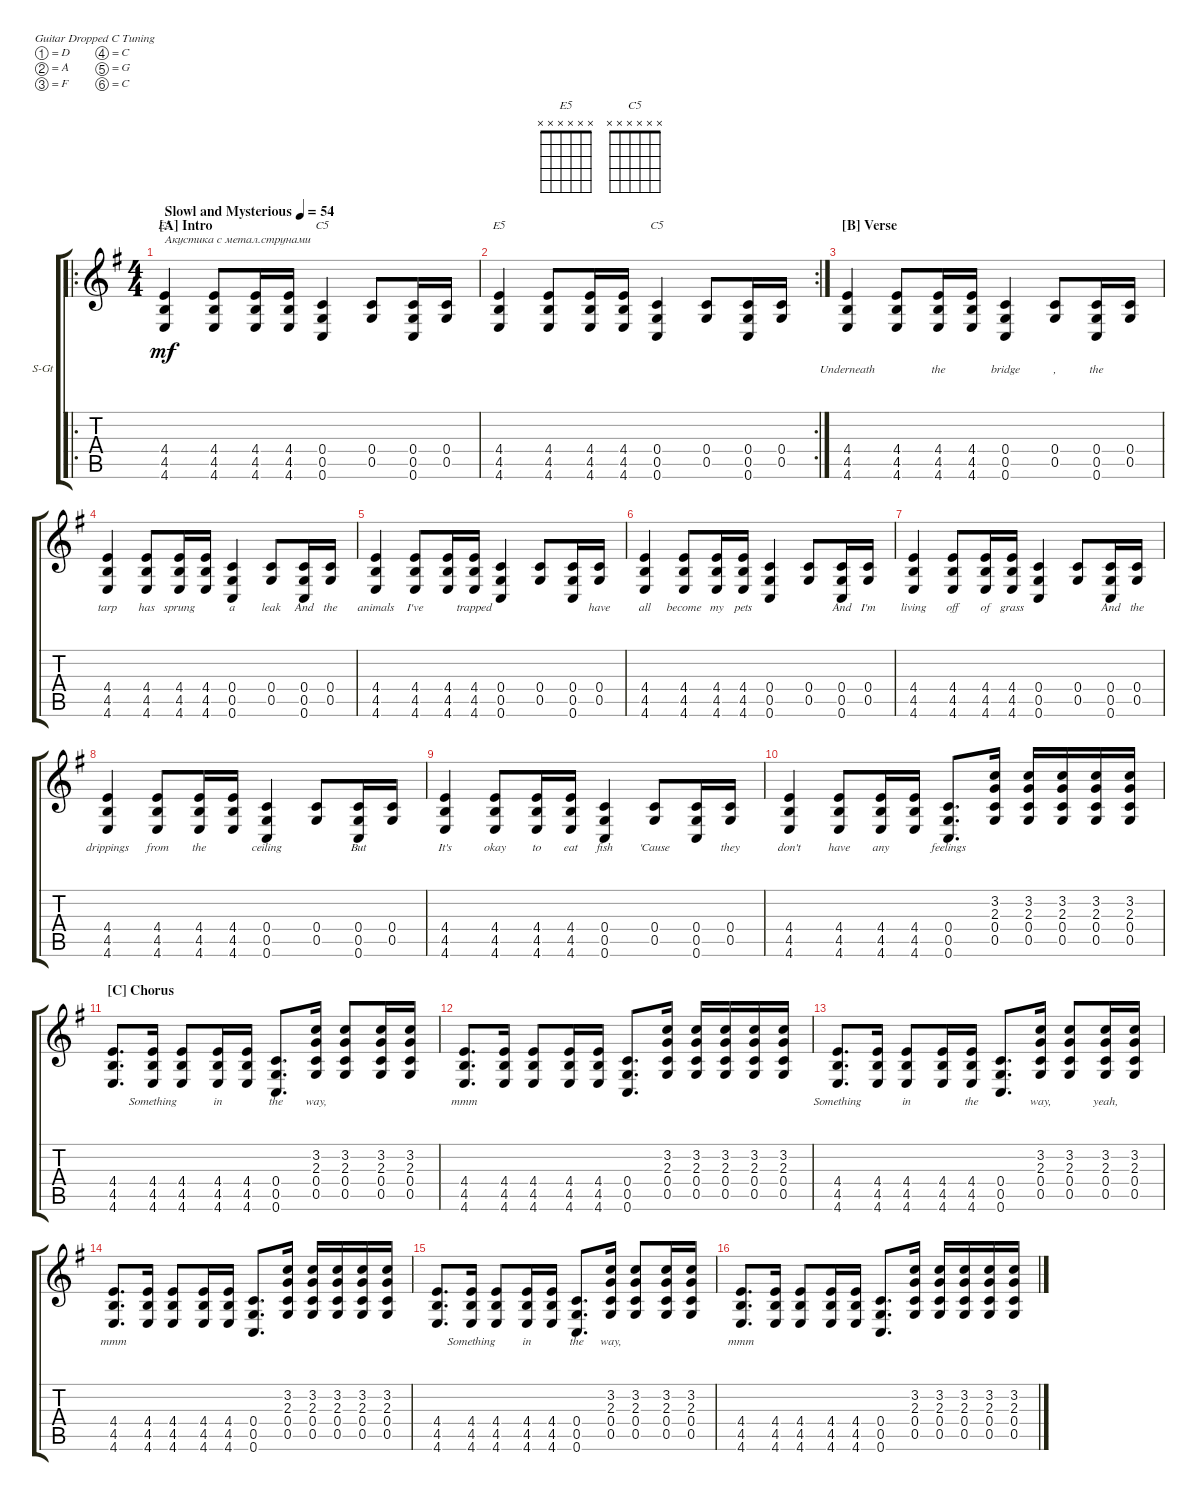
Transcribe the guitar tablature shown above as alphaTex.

\bracketExtendMode groupsimilarinstruments
\firstSystemTrackNameOrientation horizontal
\otherSystemsTrackNameOrientation horizontal
\track ("Acoustic Guitar" "S-Gt") {instrument acousticguitarsteel}
\staff {score tabs}
\tuning (D4 A3 F3 C3 G2 C2)
\chord ("E5" x x x x x x)
\chord ("C5" x x x x x x)
\ro
\ts (4 4)
\section ("A" "Intro")
\tempo (54 "Slowl and Mysterious")
\clef g2
\scale
1.08575
\ks g
(4.4 4.5 4.6).4{ch "E5" txt "Акустика с метал.струнами" dy mf instrument acousticguitarsteel} (4.4 4.5 4.6).8 (4.4 4.5 4.6).16 (4.4 4.5 4.6).16 (0.4 0.5 0.6).4{ch "C5"} (0.4 0.5).8 (0.4 0.5 0.6).16 (0.4 0.5).16 |
\rc 2
\scale
0.91425 (4.4 4.5 4.6).4{ch "E5"} (4.4 4.5 4.6).8 (4.4 4.5 4.6).16 (4.4 4.5 4.6).16 (0.4 0.5 0.6).4{ch "C5"} (0.4 0.5).8 (0.4 0.5 0.6).16 (0.4 0.5).16 |
\section ("B" "Verse")
\scale
1.05549 (4.4 4.5 4.6).4{lyrics (0 "Underneath") lyrics (1 "") lyrics (2 "") lyrics (3 "") lyrics (4 "")} (4.4 4.5 4.6).8{lyrics (0 "") lyrics (1 "") lyrics (2 "") lyrics (3 "") lyrics (4 "")} (4.4 4.5 4.6).16{lyrics (0 "the") lyrics (1 "") lyrics (2 "") lyrics (3 "") lyrics (4 "")} (4.4 4.5 4.6).16{lyrics (0 "") lyrics (1 "") lyrics (2 "") lyrics (3 "") lyrics (4 "")} (0.4 0.5 0.6).4{lyrics (0 "bridge") lyrics (1 "") lyrics (2 "") lyrics (3 "") lyrics (4 "")} (0.4 0.5).8{lyrics (0 ",") lyrics (1 "") lyrics (2 "") lyrics (3 "") lyrics (4 "")} (0.4 0.5 0.6).16{lyrics (0 "the") lyrics (1 "") lyrics (2 "") lyrics (3 "") lyrics (4 "")} (0.4 0.5).16{lyrics (0 "") lyrics (1 "") lyrics (2 "") lyrics (3 "") lyrics (4 "")} |
\scale
0.944515 (4.4 4.5 4.6).4{lyrics (0 "tarp") lyrics (1 "") lyrics (2 "") lyrics (3 "") lyrics (4 "")} (4.4 4.5 4.6).8{lyrics (0 "has") lyrics (1 "") lyrics (2 "") lyrics (3 "") lyrics (4 "")} (4.4 4.5 4.6).16{lyrics (0 "sprung") lyrics (1 "") lyrics (2 "") lyrics (3 "") lyrics (4 "")} (4.4 4.5 4.6).16{lyrics (0 "") lyrics (1 "") lyrics (2 "") lyrics (3 "") lyrics (4 "")} (0.4 0.5 0.6).4{lyrics (0 "a") lyrics (1 "") lyrics (2 "") lyrics (3 "") lyrics (4 "")} (0.4 0.5).8{lyrics (0 "leak") lyrics (1 "") lyrics (2 "") lyrics (3 "") lyrics (4 "")} (0.4 0.5 0.6).16{lyrics (0 "And") lyrics (1 "") lyrics (2 "") lyrics (3 "") lyrics (4 "")} (0.4 0.5).16{lyrics (0 "the") lyrics (1 "") lyrics (2 "") lyrics (3 "") lyrics (4 "")} |
\scale
1.05549 (4.4 4.5 4.6).4{lyrics (0 "animals") lyrics (1 "") lyrics (2 "") lyrics (3 "") lyrics (4 "")} (4.4 4.5 4.6).8{lyrics (0 "I've") lyrics (1 "") lyrics (2 "") lyrics (3 "") lyrics (4 "")} (4.4 4.5 4.6).16{lyrics (0 "") lyrics (1 "") lyrics (2 "") lyrics (3 "") lyrics (4 "")} (4.4 4.5 4.6).16{lyrics (0 "trapped") lyrics (1 "") lyrics (2 "") lyrics (3 "") lyrics (4 "")} (0.4 0.5 0.6).4{lyrics (0 "") lyrics (1 "") lyrics (2 "") lyrics (3 "") lyrics (4 "")} (0.4 0.5).8{lyrics (0 "") lyrics (1 "") lyrics (2 "") lyrics (3 "") lyrics (4 "")} (0.4 0.5 0.6).16{lyrics (0 "") lyrics (1 "") lyrics (2 "") lyrics (3 "") lyrics (4 "")} (0.4 0.5).16{lyrics (0 "have") lyrics (1 "") lyrics (2 "") lyrics (3 "") lyrics (4 "")} |
\scale
0.944515 (4.4 4.5 4.6).4{lyrics (0 "all") lyrics (1 "") lyrics (2 "") lyrics (3 "") lyrics (4 "")} (4.4 4.5 4.6).8{lyrics (0 "become") lyrics (1 "") lyrics (2 "") lyrics (3 "") lyrics (4 "")} (4.4 4.5 4.6).16{lyrics (0 "my") lyrics (1 "") lyrics (2 "") lyrics (3 "") lyrics (4 "")} (4.4 4.5 4.6).16{lyrics (0 "pets") lyrics (1 "") lyrics (2 "") lyrics (3 "") lyrics (4 "")} (0.4 0.5 0.6).4{lyrics (0 "") lyrics (1 "") lyrics (2 "") lyrics (3 "") lyrics (4 "")} (0.4 0.5).8{lyrics (0 "") lyrics (1 "") lyrics (2 "") lyrics (3 "") lyrics (4 "")} (0.4 0.5 0.6).16{lyrics (0 "And") lyrics (1 "") lyrics (2 "") lyrics (3 "") lyrics (4 "")} (0.4 0.5).16{lyrics (0 "I'm") lyrics (1 "") lyrics (2 "") lyrics (3 "") lyrics (4 "")} |
\scale
1.05549 (4.4 4.5 4.6).4{lyrics (0 "living") lyrics (1 "") lyrics (2 "") lyrics (3 "") lyrics (4 "")} (4.4 4.5 4.6).8{lyrics (0 "off") lyrics (1 "") lyrics (2 "") lyrics (3 "") lyrics (4 "")} (4.4 4.5 4.6).16{lyrics (0 "of") lyrics (1 "") lyrics (2 "") lyrics (3 "") lyrics (4 "")} (4.4 4.5 4.6).16{lyrics (0 "grass") lyrics (1 "") lyrics (2 "") lyrics (3 "") lyrics (4 "")} (0.4 0.5 0.6).4{lyrics (0 "") lyrics (1 "") lyrics (2 "") lyrics (3 "") lyrics (4 "")} (0.4 0.5).8{lyrics (0 "") lyrics (1 "") lyrics (2 "") lyrics (3 "") lyrics (4 "")} (0.4 0.5 0.6).16{lyrics (0 "And") lyrics (1 "") lyrics (2 "") lyrics (3 "") lyrics (4 "")} (0.4 0.5).16{lyrics (0 "the") lyrics (1 "") lyrics (2 "") lyrics (3 "") lyrics (4 "")} |
\scale
0.944515 (4.4 4.5 4.6).4{lyrics (0 "drippings") lyrics (1 "") lyrics (2 "") lyrics (3 "") lyrics (4 "")} (4.4 4.5 4.6).8{lyrics (0 "from") lyrics (1 "") lyrics (2 "") lyrics (3 "") lyrics (4 "")} (4.4 4.5 4.6).16{lyrics (0 "the") lyrics (1 "") lyrics (2 "") lyrics (3 "") lyrics (4 "")} (4.4 4.5 4.6).16{lyrics (0 "") lyrics (1 "") lyrics (2 "") lyrics (3 "") lyrics (4 "")} (0.4 0.5 0.6).4{lyrics (0 "ceiling") lyrics (1 "") lyrics (2 "") lyrics (3 "") lyrics (4 "")} (0.4 0.5).8{lyrics (0 "") lyrics (1 "") lyrics (2 "") lyrics (3 "") lyrics (4 "")} (0.4 0.5 0.6).16{lyrics (0 "But") lyrics (1 "") lyrics (2 "") lyrics (3 "") lyrics (4 "")} (0.4 0.5).16{lyrics (0 "") lyrics (1 "") lyrics (2 "") lyrics (3 "") lyrics (4 "")} |
\scale
1.05549 (4.4 4.5 4.6).4{lyrics (0 "It's") lyrics (1 "") lyrics (2 "") lyrics (3 "") lyrics (4 "")} (4.4 4.5 4.6).8{lyrics (0 "okay") lyrics (1 "") lyrics (2 "") lyrics (3 "") lyrics (4 "")} (4.4 4.5 4.6).16{lyrics (0 "to") lyrics (1 "") lyrics (2 "") lyrics (3 "") lyrics (4 "")} (4.4 4.5 4.6).16{lyrics (0 "eat") lyrics (1 "") lyrics (2 "") lyrics (3 "") lyrics (4 "")} (0.4 0.5 0.6).4{lyrics (0 "fish") lyrics (1 "") lyrics (2 "") lyrics (3 "") lyrics (4 "")} (0.4 0.5).8{lyrics (0 "'Cause") lyrics (1 "") lyrics (2 "") lyrics (3 "") lyrics (4 "")} (0.4 0.5 0.6).16{lyrics (0 "") lyrics (1 "") lyrics (2 "") lyrics (3 "") lyrics (4 "")} (0.4 0.5).16{lyrics (0 "they") lyrics (1 "") lyrics (2 "") lyrics (3 "") lyrics (4 "")} |
\scale
0.944515 (4.4 4.5 4.6).4{lyrics (0 "don't") lyrics (1 "") lyrics (2 "") lyrics (3 "") lyrics (4 "")} (4.4 4.5 4.6).8{lyrics (0 "have") lyrics (1 "") lyrics (2 "") lyrics (3 "") lyrics (4 "")} (4.4 4.5 4.6).16{lyrics (0 "any") lyrics (1 "") lyrics (2 "") lyrics (3 "") lyrics (4 "")} (4.4 4.5 4.6).16{lyrics (0 "") lyrics (1 "") lyrics (2 "") lyrics (3 "") lyrics (4 "")} (0.4 0.5 0.6).8{d lyrics (0 "feelings") lyrics (1 "") lyrics (2 "") lyrics (3 "") lyrics (4 "")} (3.2 2.3 0.4 0.5).16{lyrics (0 "") lyrics (1 "") lyrics (2 "") lyrics (3 "") lyrics (4 "")} (3.2 2.3 0.4 0.5).16{lyrics (0 "") lyrics (1 "") lyrics (2 "") lyrics (3 "") lyrics (4 "")} (3.2 2.3 0.4 0.5).16{lyrics (0 "") lyrics (1 "") lyrics (2 "") lyrics (3 "") lyrics (4 "")} (3.2 2.3 0.4 0.5).16{lyrics (0 "") lyrics (1 "") lyrics (2 "") lyrics (3 "") lyrics (4 "")} (3.2 2.3 0.4 0.5).16{lyrics (0 "") lyrics (1 "") lyrics (2 "") lyrics (3 "") lyrics (4 "")} |
\section ("C" "Chorus")
\scale
1.05549 (4.4 4.5 4.6).8{d lyrics (0 "") lyrics (1 "") lyrics (2 "") lyrics (3 "") lyrics (4 "")} (4.4 4.5 4.6).16{lyrics (0 "Something") lyrics (1 "") lyrics (2 "") lyrics (3 "") lyrics (4 "")} (4.4 4.5 4.6).8{lyrics (0 "") lyrics (1 "") lyrics (2 "") lyrics (3 "") lyrics (4 "")} (4.4 4.5 4.6).16{lyrics (0 "in") lyrics (1 "") lyrics (2 "") lyrics (3 "") lyrics (4 "")} (4.4 4.5 4.6).16{lyrics (0 "") lyrics (1 "") lyrics (2 "") lyrics (3 "") lyrics (4 "")} (0.4 0.5 0.6).8{d lyrics (0 "the") lyrics (1 "") lyrics (2 "") lyrics (3 "") lyrics (4 "")} (3.2 2.3 0.4 0.5).16{lyrics (0 "way,") lyrics (1 "") lyrics (2 "") lyrics (3 "") lyrics (4 "")} (3.2 2.3 0.4 0.5).8{lyrics (0 "") lyrics (1 "") lyrics (2 "") lyrics (3 "") lyrics (4 "")} (3.2 2.3 0.4 0.5).16{lyrics (0 "") lyrics (1 "") lyrics (2 "") lyrics (3 "") lyrics (4 "")} (3.2 2.3 0.4 0.5).16{lyrics (0 "") lyrics (1 "") lyrics (2 "") lyrics (3 "") lyrics (4 "")} |
\scale
0.944515 (4.4 4.5 4.6).8{d lyrics (0 "mmm") lyrics (1 "") lyrics (2 "") lyrics (3 "") lyrics (4 "")} (4.4 4.5 4.6).16{lyrics (0 "") lyrics (1 "") lyrics (2 "") lyrics (3 "") lyrics (4 "")} (4.4 4.5 4.6).8{lyrics (0 "") lyrics (1 "") lyrics (2 "") lyrics (3 "") lyrics (4 "")} (4.4 4.5 4.6).16{lyrics (0 "") lyrics (1 "") lyrics (2 "") lyrics (3 "") lyrics (4 "")} (4.4 4.5 4.6).16{lyrics (0 "") lyrics (1 "") lyrics (2 "") lyrics (3 "") lyrics (4 "")} (0.4 0.5 0.6).8{d lyrics (0 "") lyrics (1 "") lyrics (2 "") lyrics (3 "") lyrics (4 "")} (3.2 2.3 0.4 0.5).16{lyrics (0 "") lyrics (1 "") lyrics (2 "") lyrics (3 "") lyrics (4 "")} (3.2 2.3 0.4 0.5).16{lyrics (0 "") lyrics (1 "") lyrics (2 "") lyrics (3 "") lyrics (4 "")} (3.2 2.3 0.4 0.5).16{lyrics (0 "") lyrics (1 "") lyrics (2 "") lyrics (3 "") lyrics (4 "")} (3.2 2.3 0.4 0.5).16{lyrics (0 "") lyrics (1 "") lyrics (2 "") lyrics (3 "") lyrics (4 "")} (3.2 2.3 0.4 0.5).16{lyrics (0 "") lyrics (1 "") lyrics (2 "") lyrics (3 "") lyrics (4 "")} |
\scale
1.05549 (4.4 4.5 4.6).8{d lyrics (0 "Something") lyrics (1 "") lyrics (2 "") lyrics (3 "") lyrics (4 "")} (4.4 4.5 4.6).16{lyrics (0 "") lyrics (1 "") lyrics (2 "") lyrics (3 "") lyrics (4 "")} (4.4 4.5 4.6).8{lyrics (0 "in") lyrics (1 "") lyrics (2 "") lyrics (3 "") lyrics (4 "")} (4.4 4.5 4.6).16{lyrics (0 "") lyrics (1 "") lyrics (2 "") lyrics (3 "") lyrics (4 "")} (4.4 4.5 4.6).16{lyrics (0 "the") lyrics (1 "") lyrics (2 "") lyrics (3 "") lyrics (4 "")} (0.4 0.5 0.6).8{d lyrics (0 "") lyrics (1 "") lyrics (2 "") lyrics (3 "") lyrics (4 "")} (3.2 2.3 0.4 0.5).16{lyrics (0 "way,") lyrics (1 "") lyrics (2 "") lyrics (3 "") lyrics (4 "")} (3.2 2.3 0.4 0.5).8{lyrics (0 "") lyrics (1 "") lyrics (2 "") lyrics (3 "") lyrics (4 "")} (3.2 2.3 0.4 0.5).16{lyrics (0 "yeah,") lyrics (1 "") lyrics (2 "") lyrics (3 "") lyrics (4 "")} (3.2 2.3 0.4 0.5).16{lyrics (0 "") lyrics (1 "") lyrics (2 "") lyrics (3 "") lyrics (4 "")} |
\scale
0.944515 (4.4 4.5 4.6).8{d lyrics (0 "mmm") lyrics (1 "") lyrics (2 "") lyrics (3 "") lyrics (4 "")} (4.4 4.5 4.6).16{lyrics (0 "") lyrics (1 "") lyrics (2 "") lyrics (3 "") lyrics (4 "")} (4.4 4.5 4.6).8{lyrics (0 "") lyrics (1 "") lyrics (2 "") lyrics (3 "") lyrics (4 "")} (4.4 4.5 4.6).16{lyrics (0 "") lyrics (1 "") lyrics (2 "") lyrics (3 "") lyrics (4 "")} (4.4 4.5 4.6).16{lyrics (0 "") lyrics (1 "") lyrics (2 "") lyrics (3 "") lyrics (4 "")} (0.4 0.5 0.6).8{d lyrics (0 "") lyrics (1 "") lyrics (2 "") lyrics (3 "") lyrics (4 "")} (3.2 2.3 0.4 0.5).16{lyrics (0 "") lyrics (1 "") lyrics (2 "") lyrics (3 "") lyrics (4 "")} (3.2 2.3 0.4 0.5).16{lyrics (0 "") lyrics (1 "") lyrics (2 "") lyrics (3 "") lyrics (4 "")} (3.2 2.3 0.4 0.5).16{lyrics (0 "") lyrics (1 "") lyrics (2 "") lyrics (3 "") lyrics (4 "")} (3.2 2.3 0.4 0.5).16{lyrics (0 "") lyrics (1 "") lyrics (2 "") lyrics (3 "") lyrics (4 "")} (3.2 2.3 0.4 0.5).16{lyrics (0 "") lyrics (1 "") lyrics (2 "") lyrics (3 "") lyrics (4 "")} |
\scale
1.05549 (4.4 4.5 4.6).8{d lyrics (0 "") lyrics (1 "") lyrics (2 "") lyrics (3 "") lyrics (4 "")} (4.4 4.5 4.6).16{lyrics (0 "Something") lyrics (1 "") lyrics (2 "") lyrics (3 "") lyrics (4 "")} (4.4 4.5 4.6).8{lyrics (0 "") lyrics (1 "") lyrics (2 "") lyrics (3 "") lyrics (4 "")} (4.4 4.5 4.6).16{lyrics (0 "in") lyrics (1 "") lyrics (2 "") lyrics (3 "") lyrics (4 "")} (4.4 4.5 4.6).16{lyrics (0 "") lyrics (1 "") lyrics (2 "") lyrics (3 "") lyrics (4 "")} (0.4 0.5 0.6).8{d lyrics (0 "the") lyrics (1 "") lyrics (2 "") lyrics (3 "") lyrics (4 "")} (3.2 2.3 0.4 0.5).16{lyrics (0 "way,") lyrics (1 "") lyrics (2 "") lyrics (3 "") lyrics (4 "")} (3.2 2.3 0.4 0.5).8{lyrics (0 "") lyrics (1 "") lyrics (2 "") lyrics (3 "") lyrics (4 "")} (3.2 2.3 0.4 0.5).16{lyrics (0 "") lyrics (1 "") lyrics (2 "") lyrics (3 "") lyrics (4 "")} (3.2 2.3 0.4 0.5).16{lyrics (0 "") lyrics (1 "") lyrics (2 "") lyrics (3 "") lyrics (4 "")} |
\scale
0.944515 (4.4 4.5 4.6).8{d lyrics (0 "mmm") lyrics (1 "") lyrics (2 "") lyrics (3 "") lyrics (4 "")} (4.4 4.5 4.6).16{lyrics (0 "") lyrics (1 "") lyrics (2 "") lyrics (3 "") lyrics (4 "")} (4.4 4.5 4.6).8{lyrics (0 "") lyrics (1 "") lyrics (2 "") lyrics (3 "") lyrics (4 "")} (4.4 4.5 4.6).16{lyrics (0 "") lyrics (1 "") lyrics (2 "") lyrics (3 "") lyrics (4 "")} (4.4 4.5 4.6).16{lyrics (0 "") lyrics (1 "") lyrics (2 "") lyrics (3 "") lyrics (4 "")} (0.4 0.5 0.6).8{d lyrics (0 "") lyrics (1 "") lyrics (2 "") lyrics (3 "") lyrics (4 "")} (3.2 2.3 0.4 0.5).16{lyrics (0 "") lyrics (1 "") lyrics (2 "") lyrics (3 "") lyrics (4 "")} (3.2 2.3 0.4 0.5).16{lyrics (0 "") lyrics (1 "") lyrics (2 "") lyrics (3 "") lyrics (4 "")} (3.2 2.3 0.4 0.5).16{lyrics (0 "") lyrics (1 "") lyrics (2 "") lyrics (3 "") lyrics (4 "")} (3.2 2.3 0.4 0.5).16{lyrics (0 "") lyrics (1 "") lyrics (2 "") lyrics (3 "") lyrics (4 "")} (3.2 2.3 0.4 0.5).16{lyrics (0 "") lyrics (1 "") lyrics (2 "") lyrics (3 "") lyrics (4 "")}
